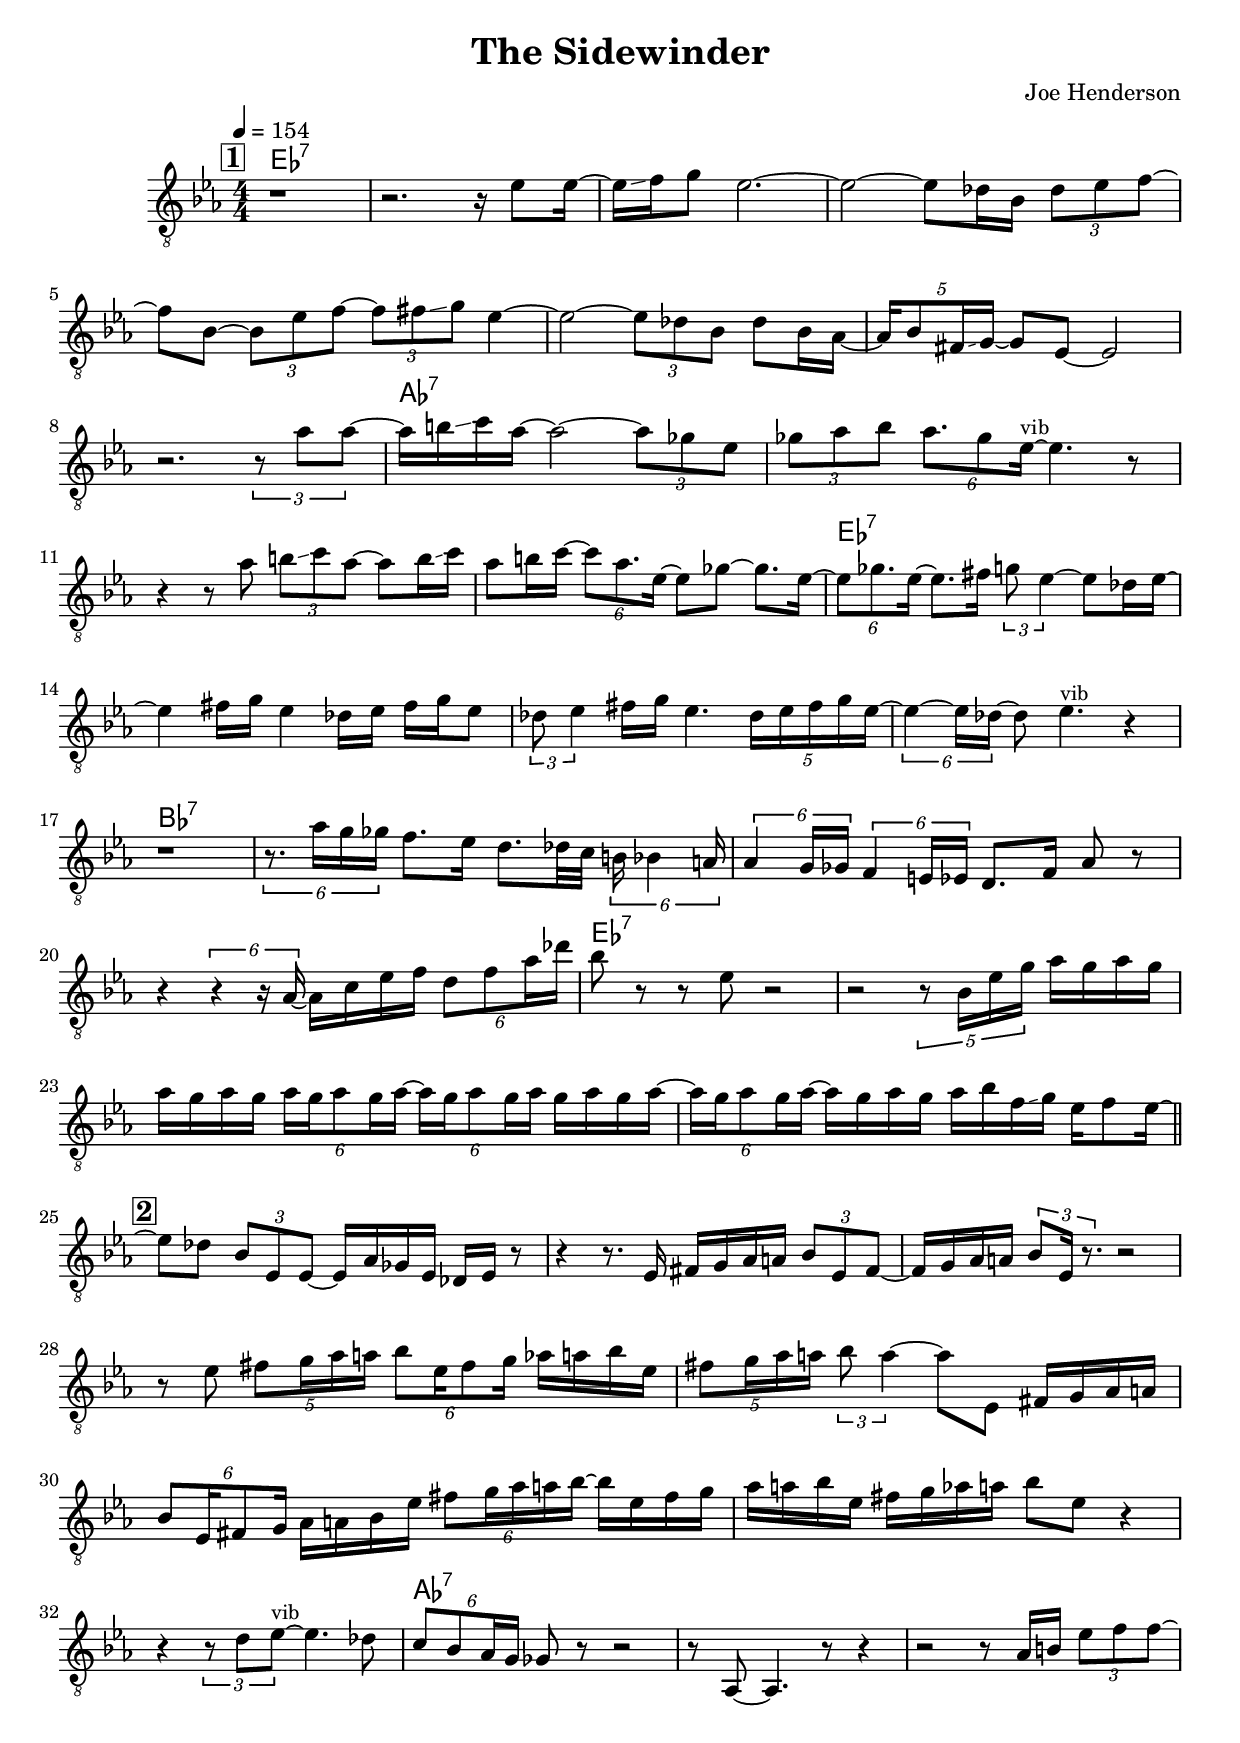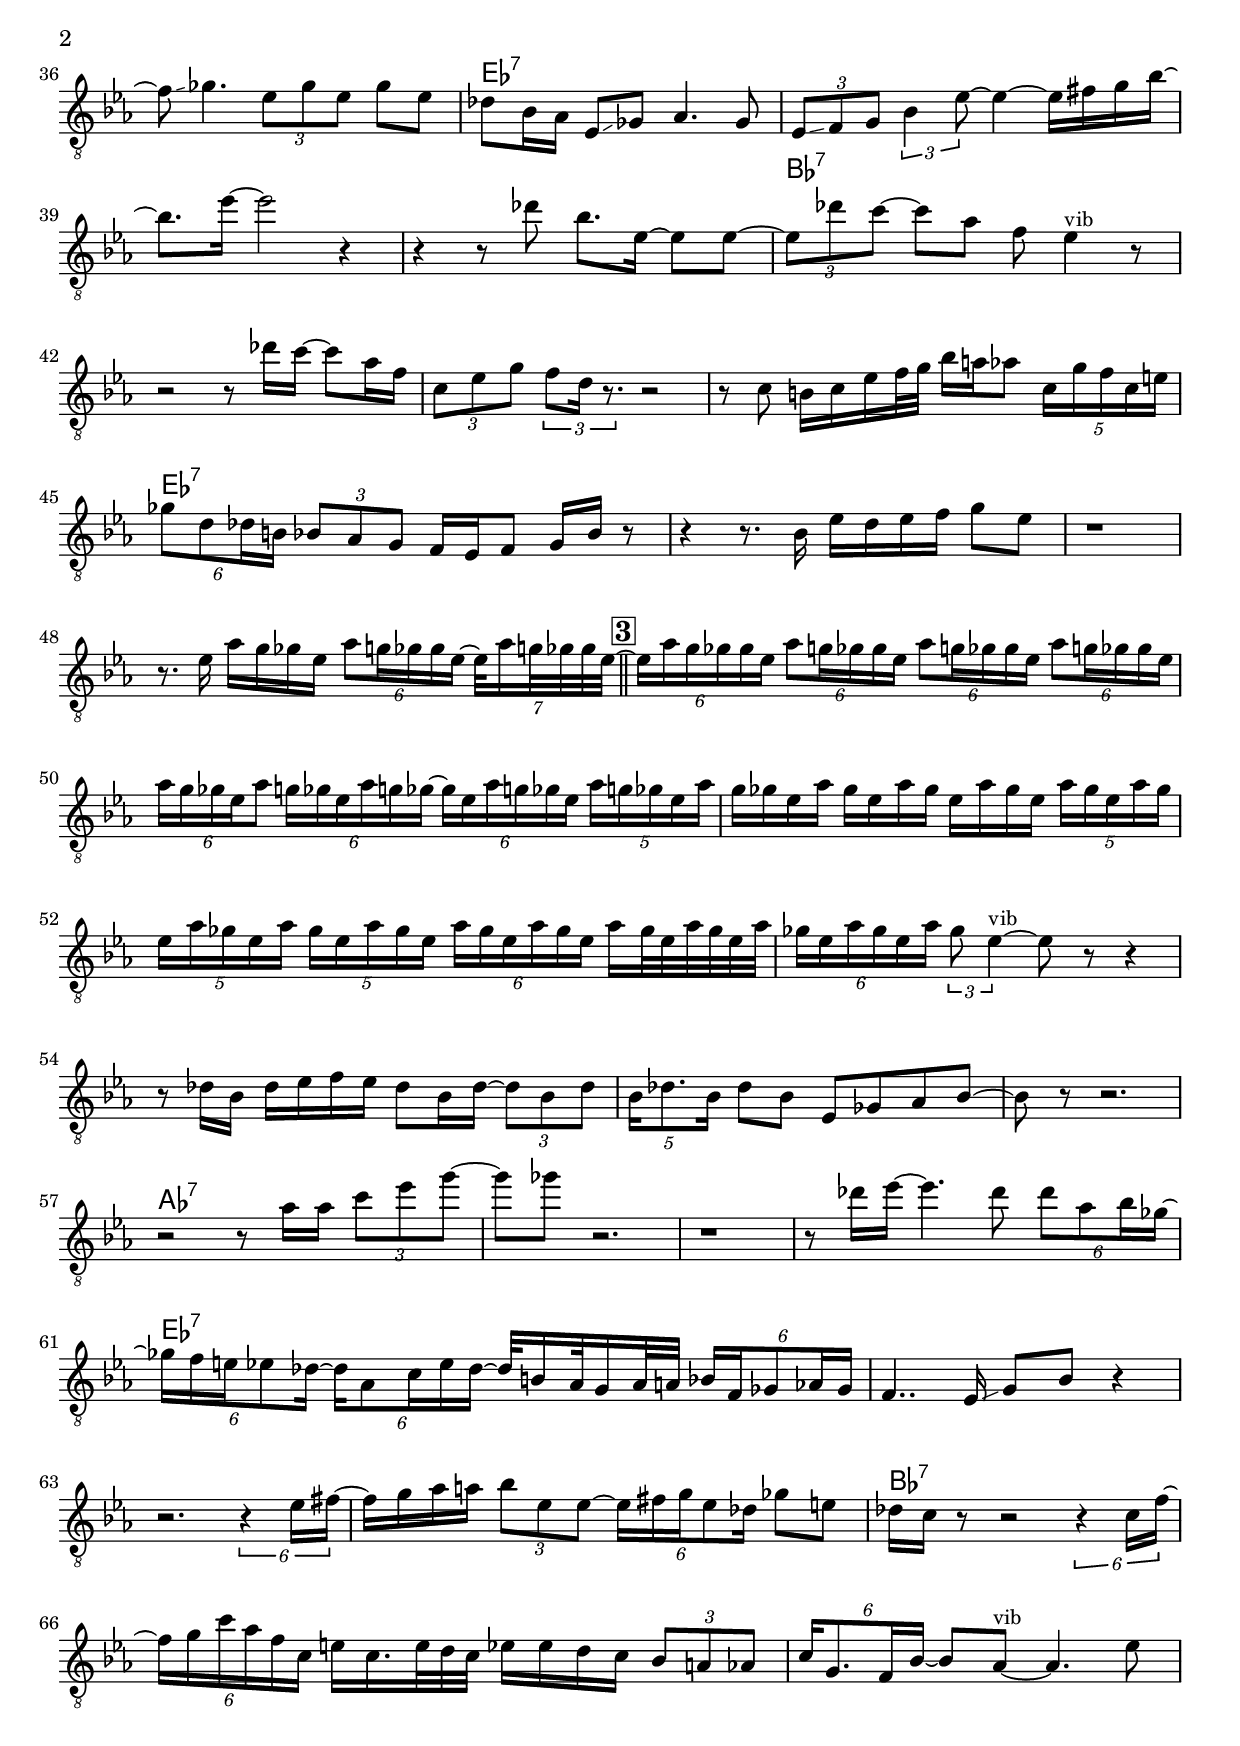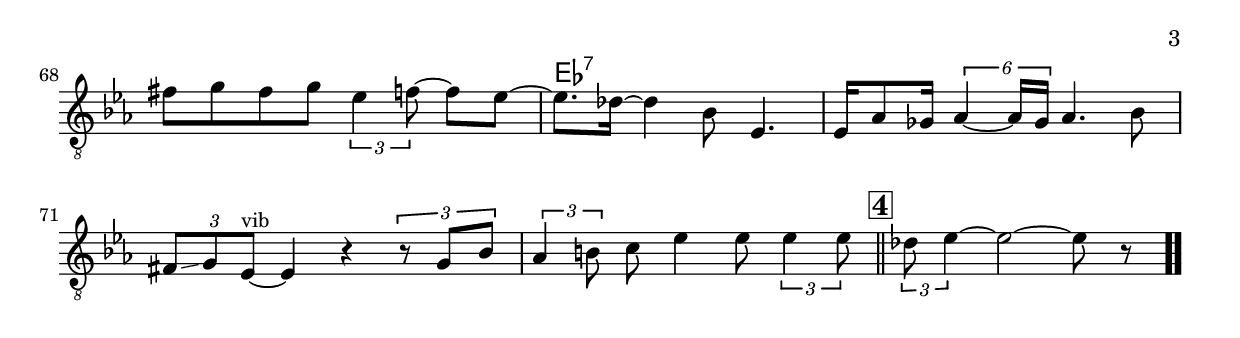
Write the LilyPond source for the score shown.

\version "2.13.2"

#(ly:set-option 'point-and-click #f)

\header {
  title = "The Sidewinder"
  composer = "Joe Henderson"
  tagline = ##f
}
global =
{
    \override Staff.TimeSignature #'style = #'()
    \time 4/4
    \clef "treble_8"
    \key es \major
    \override Rest #'direction = #'0
    \override MultiMeasureRest #'staff-position = #0
}
\score
{
<<
    \transpose c' c'

    \new ChordNames { \chords {
      \set majorSevenSymbol = \markup { "maj7" }
      \set minorChordModifier = \markup { \char ##x2013 }
      
      | es1:7 | s1 | s1 | s1 | s1 | s1 | s1 | s1 
      | aes1:7 | s1 | s1 | s1 | es1:7 | s1 | s1 | s1 
      | bes1:7 | s1 | s1 | s1 | es1:7 | s1 | s1 | s1 
      | s1 | s1 | s1 | s1 | s1 | s1 | s1 | s1 
      | aes1:7 | s1 | s1 | s1 | es1:7 | s1 | s1 | s1 
      | bes1:7 | s1 | s1 | s1 | es1:7 | s1 | s1 | s1 
      | s1 | s1 | s1 | s1 | s1 | s1 | s1 | s1 
      | aes1:7 | s1 | s1 | s1 | es1:7 | s1 | s1 | s1 
      | bes1:7 | s1 | s1 | s1 | es1:7 | s1 | s1 | s1 
      | s1|
      }
      }

    \new Staff
    <<
    \transpose c' c'

    {
      \global
  		%\override Score.MetronomeMark #'transparent = ##t
  		%\override Score.MetronomeMark #'stencil = ##f
  		
  		\override HorizontalBracket #'direction = #UP
  		\override HorizontalBracket #'bracket-flare = #'(0 . 0)
  		
  		\override TextSpanner #'dash-fraction = #1.0
  		\override TextSpanner #'bound-details #'left #'text = \markup{ \concat{\draw-line #'(0 . -1.0) \draw-line #'(1.0 . 0) }}
  		\override TextSpanner #'bound-details #'right #'text = \markup{ \concat{ \draw-line #'(1.0 . 0) \draw-line #'(0 . -1.0) }}
          \set Score.markFormatter = #format-mark-box-numbers


      \tempo 4 = 154
      \set Score.currentBarNumber = #1
     
      \bar "||" \mark \default r1 
      | r2. r16 es'8 es'16~ 
      | es'16\glissando  f'16 g'8 es'2.~ 
      | es'2~ es'8 des'16 bes16 \tuplet 3/2 {des'8 es'8 f'8~} 
      | f'8 bes8~ \tuplet 3/2 {bes8 es'8 f'8~} \tuplet 3/2 {f'8 fis'8\glissando  g'8} es'4~ 
      | es'2~ \tuplet 3/2 {es'8 des'8 bes8} des'8 bes16 aes16~ 
      | \tuplet 5/4 {aes16 bes8 fis16\glissando  g16~} g8 es8~ es2 
      | r2. \tuplet 3/2 {r8 aes'8 aes'8~} 
      | aes'16 b'16\glissando  c''16 aes'16~ aes'2~ \tuplet 3/2 {aes'8 ges'8 es'8} 
      | \tuplet 3/2 {ges'8 aes'8 bes'8} \tuplet 6/4 {aes'8. ges'8 es'16~^\markup{\left-align \small vib}} es'4. r8 
      | r4 r8 aes'8 \tuplet 3/2 {b'8\glissando  c''8 aes'8~} aes'8 b'16\glissando  c''16 
      | aes'8 b'16 c''16~ \tuplet 6/4 {c''8 aes'8. es'16~} es'8 ges'8~ ges'8. es'16~ 
      | \tuplet 6/4 {es'8 ges'8. es'16~} es'8. fis'16 \tuplet 3/2 {g'8 es'4~} es'8 des'16 es'16~ 
      | es'4 fis'16 g'16 es'4 des'16 es'16 fis'16 g'16 es'8 
      | \tuplet 3/2 {des'8 es'4} fis'16 g'16 es'4. \tuplet 5/4 {des'16 es'16 fis'16 g'16 es'16~} 
      | \tuplet 6/4 {es'4~ es'16 des'16~} des'8 es'4.^\markup{\left-align \small vib} r4 
      | r1 
      | \tuplet 6/4 {r8. aes'16 g'16 ges'16} f'8. es'16 d'8. des'32 c'32 \tuplet 6/4 {b16 bes4 a16} 
      | \tuplet 6/4 {aes4 g16 ges16} \tuplet 6/4 {f4 e16 es16} d8. f16 aes8 r8 
      | r4 \tuplet 6/4 {r4 r16 aes16~} aes16 c'16 es'16 f'16 \tuplet 6/4 {d'8 f'8 aes'16 des''16} 
      | bes'8 r8 r8 es'8 r2 
      | r2 \tuplet 5/4 {r8 bes16 es'16 g'16} aes'16 g'16 aes'16 g'16 
      | aes'16 g'16 aes'16 g'16 \tuplet 6/4 {aes'16 g'16 aes'8 g'16 aes'16~} \tuplet 6/4 {aes'16 g'16 aes'8 g'16 aes'16} g'16 aes'16 g'16 aes'16~ 
      | \tuplet 6/4 {aes'16 g'16 aes'8 g'16 aes'16~} aes'16 g'16 aes'16 g'16 aes'16 bes'16 f'16\glissando  g'16 es'16 f'8 es'16~ 
      \bar "||" \mark \default es'8 des'8 \tuplet 3/2 {bes8 es8 es8~} es16 aes16 ges16 es16 des16 es16 r8 
      | r4 r8. es16 fis16 g16 aes16 a16 \tuplet 3/2 {bes8 es8 fis8~} 
      | fis16 g16 aes16 a16 \tuplet 3/2 {bes8 es16 r8.} r2 
      | r8 es'8 \tuplet 5/4 {fis'8 g'16 aes'16 a'16} \tuplet 6/4 {bes'8 es'16 fis'8 g'16} aes'16 a'16 bes'16 es'16 
      | \tuplet 5/4 {fis'8 g'16 aes'16 a'16} \tuplet 3/2 {bes'8 a'4~} a'8 es8 fis16 g16 aes16 a16 
      | \tuplet 6/4 {bes8 es16 fis8 g16} aes16 a16 bes16 es'16 \tuplet 6/4 {fis'8 g'16 aes'16 a'16 bes'16~} bes'16 es'16 fis'16 g'16 
      | aes'16 a'16 bes'16 es'16 fis'16 g'16 aes'16 a'16 bes'8 es'8 r4 
      | r4 \tuplet 3/2 {r8 d'8 es'8~^\markup{\left-align \small vib}} es'4. des'8 
      | \tuplet 6/4 {c'8 bes8 aes16 g16} ges8 r8 r2 
      | r8 aes,8~ aes,4. r8 r4 
      | r2 r8 aes16 b16 \tuplet 3/2 {es'8 f'8 f'8~} 
      | f'8\glissando  ges'4. \tuplet 3/2 {es'8 ges'8 es'8} ges'8 es'8 
      | des'8 bes16 aes16 es8\glissando  ges8 aes4. ges8 
      | \tuplet 3/2 {es8\glissando  f8 g8} \tuplet 3/2 {bes4 es'8~} es'4~ es'16\glissando  fis'16 g'16 bes'16~ 
      | bes'8. es''16~ es''2 r4 
      | r4 r8 des''8 bes'8. es'16~ es'8 es'8~ 
      | \tuplet 3/2 {es'8 des''8 c''8~} c''8 aes'8 f'8 es'4^\markup{\left-align \small vib} r8 
      | r2 r8 des''16 c''16~ c''8 aes'16 f'16 
      | \tuplet 3/2 {c'8 es'8 g'8} \tuplet 3/2 {f'8 d'16 r8.} r2 
      | r8 c'8 b16 c'16 es'16 f'32 g'32 bes'16 a'16 aes'8 \tuplet 5/4 {c'16 g'16 f'16 c'16 e'16} 
      | \tuplet 6/4 {ges'8 d'8 des'16 b16} \tuplet 3/2 {bes8 aes8 g8} f16 es16 f8 g16 bes16 r8 
      | r4 r8. bes16 es'16 d'16 es'16 f'16 g'8 es'8 
      | r1 
      | r8. es'16 aes'16 g'16 ges'16 es'16 \tuplet 6/4 {aes'8 g'16 ges'16 ges'16 es'16~} \tuplet 7/8 {es'32 aes'16 g'32 ges'32 ges'32 es'32~} 
      \bar "||" \mark \default \tuplet 6/4 {es'16 aes'16 g'16 ges'16 ges'16 es'16} \tuplet 6/4 {aes'8 g'16 ges'16 ges'16 es'16} \tuplet 6/4 {aes'8 g'16 ges'16 ges'16 es'16} \tuplet 6/4 {aes'8 g'16 ges'16 ges'16 es'16} 
      | \tuplet 6/4 {aes'16 g'16 ges'16 es'16 aes'8} \tuplet 6/4 {g'16 ges'16 es'16 aes'16 g'16 ges'16~} \tuplet 6/4 {ges'16 es'16 aes'16 g'16 ges'16 es'16} \tuplet 5/4 {aes'16 g'16 ges'16 es'16 aes'16} 
      | g'16 ges'16 es'16 aes'16 ges'16 es'16 aes'16 ges'16 es'16 aes'16 ges'16 es'16 \tuplet 5/4 {aes'16 ges'16 es'16 aes'16 ges'16} 
      | \tuplet 5/4 {es'16 aes'16 ges'16 es'16 aes'16} \tuplet 5/4 {ges'16 es'16 aes'16 ges'16 es'16} \tuplet 6/4 {aes'16 ges'16 es'16 aes'16 ges'16 es'16} aes'16 ges'32 es'32 aes'32 ges'32 es'32 aes'32 
      | \tuplet 6/4 {ges'16 es'16 aes'16 ges'16 es'16 aes'16} \tuplet 3/2 {ges'8 es'4~^\markup{\left-align \small vib}} es'8 r8 r4 
      | r8 des'16 bes16 des'16 es'16 f'16 es'16 des'8 bes16 des'16~ \tuplet 3/2 {des'8 bes8 des'8} 
      | \tuplet 5/4 {bes16 des'8. bes16} des'8 bes8 es8 ges8 aes8 bes8~ 
      | bes8 r8 r2. 
      | r2 r8 aes'16 aes'16 \tuplet 3/2 {c''8 es''8 g''8~} 
      | g''8 ges''8 r2. 
      | r1 
      | r8 des''16 es''16~ es''4. des''8 \tuplet 6/4 {des''8 aes'8 bes'16 ges'16~} 
      | \tuplet 6/4 {ges'16 f'16 e'16 es'8 des'16~} \tuplet 6/4 {des'16 aes8 c'16 es'16 des'16~} des'32 b16 aes32 g16 aes32 a32 \tuplet 6/4 {bes16 f16 ges8 aes16 ges16} 
      | f4.. es16\glissando  g8 bes8 r4 
      | r2. \tuplet 6/4 {r4 es'16 fis'16~} 
      | fis'16 g'16 aes'16 a'16 \tuplet 3/2 {bes'8 es'8 es'8~} \tuplet 6/4 {es'16 fis'16 g'16 es'8 des'16} ges'8 e'8 
      | des'16 c'16 r8 r2 \tuplet 6/4 {r4 c'16 f'16~} 
      | \tuplet 6/4 {f'16 g'16 c''16 aes'16 f'16 c'16} e'16 c'16. e'32 d'32 c'32 es'16 es'16 d'16 c'16 \tuplet 3/2 {bes8 a8 aes8} 
      | \tuplet 6/4 {c'16 g8. f16 bes16~} bes8 aes8~^\markup{\left-align \small vib} aes4. es'8 
      | fis'8 g'8 fis'8 g'8 \tuplet 3/2 {es'4 f'8~} f'8 es'8~ 
      | es'8. des'16~ des'4 bes8 es4. 
      | es16 aes8 ges16 \tuplet 6/4 {aes4~ aes16 ges16} aes4. bes8 
      | \tuplet 3/2 {fis8\glissando  g8 es8~^\markup{\left-align \small vib}} es4 r4 \tuplet 3/2 {r8 g8 bes8} 
      | \tuplet 3/2 {aes4 b8} c'8 es'4 es'8 \tuplet 3/2 {es'4 es'8} 
      \bar "||" \mark \default \tuplet 3/2 {des'8 es'4~} es'2~ es'8 r8\bar  ".."
    }
    >>
>>    
}
